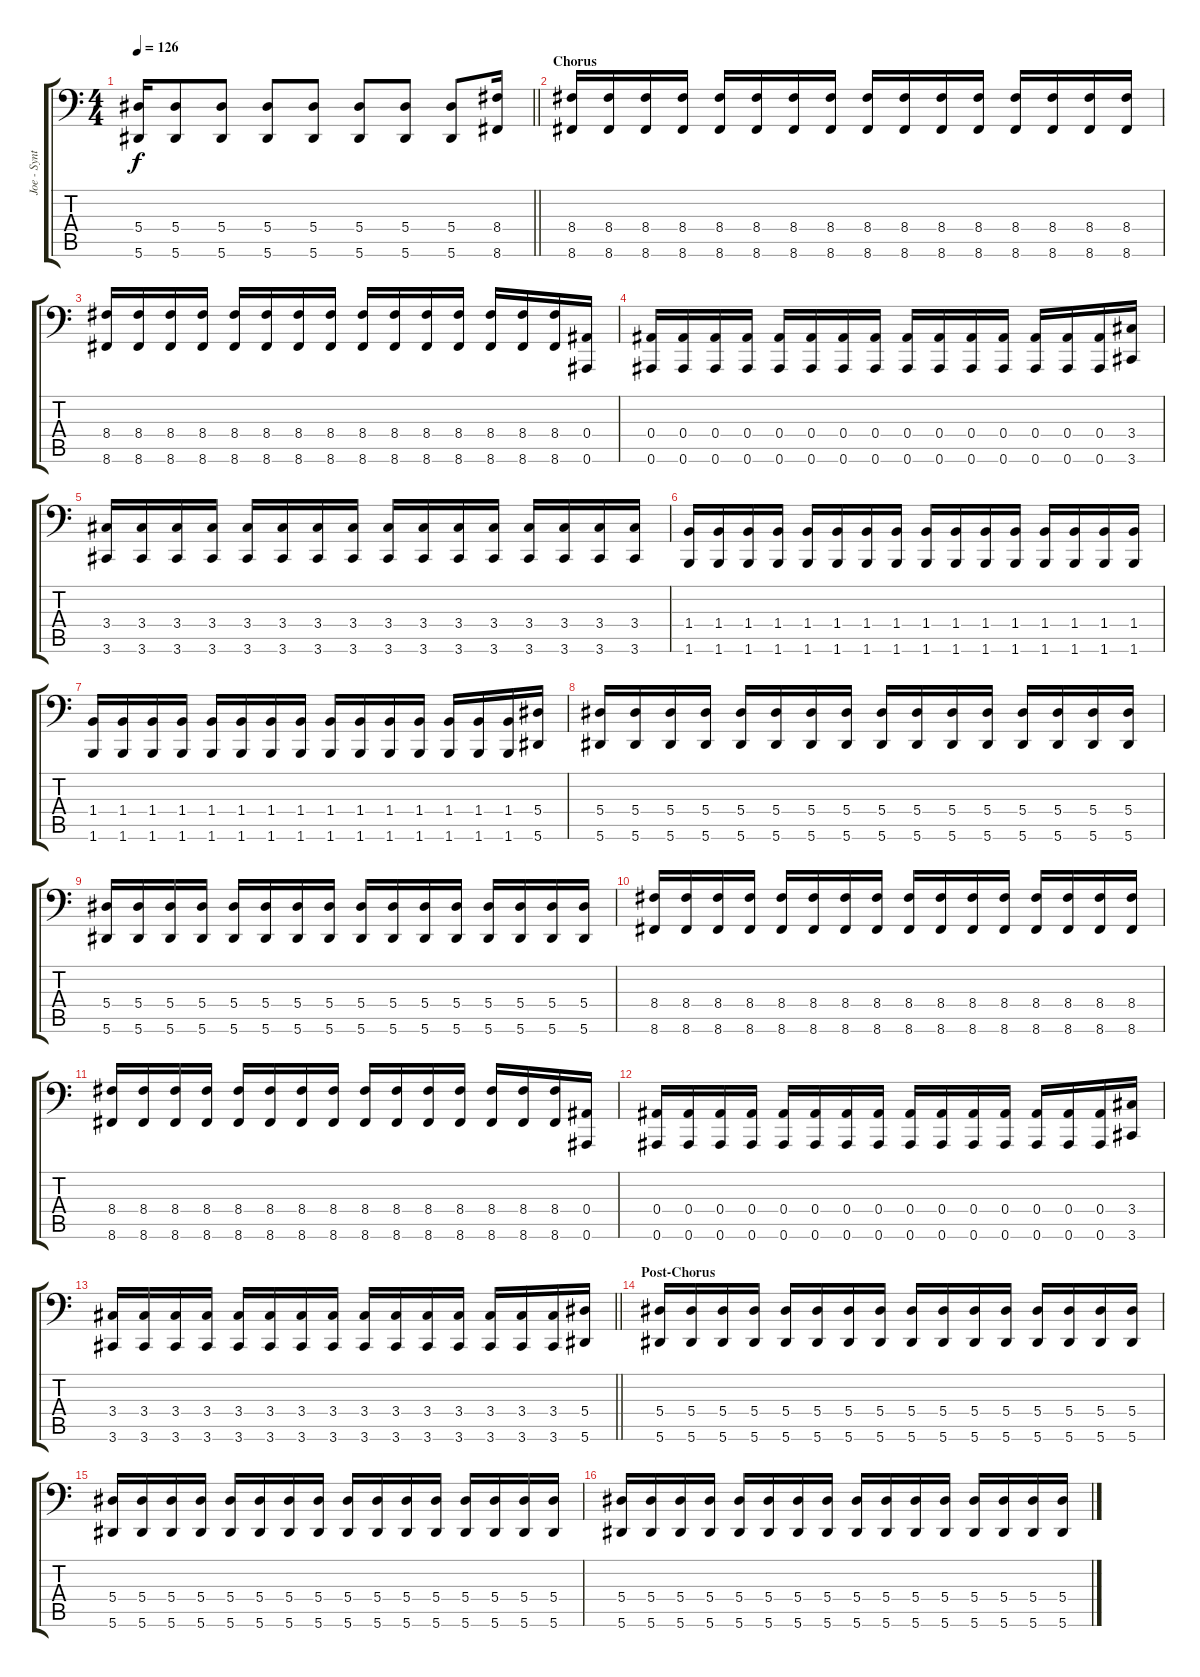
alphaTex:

\track ("Joe - Synth (2 Step Down)" "Joe - Synt") {instrument lead8bassandlead}
\staff {score tabs}
\tuning (C4 G3 Eb3 Bb2 F2 Bb1) {hide}
\ts (4 4)
\tempo 126
\clef f4
\barLineRight lightlight
\ks c
(5.4{t} 5.6{t}).16{dy f} (5.4 5.6).8 (5.4 5.6).8 (5.4 5.6).8 (5.4 5.6).8 (5.4 5.6).8 (5.4 5.6).8 (5.4 5.6).8 (8.4 8.6).16 |
\section ("" "Chorus")
(8.4 8.6).16 (8.4 8.6).16 (8.4 8.6).16 (8.4 8.6).16 (8.4 8.6).16 (8.4 8.6).16 (8.4 8.6).16 (8.4 8.6).16 (8.4 8.6).16 (8.4 8.6).16 (8.4 8.6).16 (8.4 8.6).16 (8.4 8.6).16 (8.4 8.6).16 (8.4 8.6).16 (8.4 8.6).16 |
(8.4 8.6).16 (8.4 8.6).16 (8.4 8.6).16 (8.4 8.6).16 (8.4 8.6).16 (8.4 8.6).16 (8.4 8.6).16 (8.4 8.6).16 (8.4 8.6).16 (8.4 8.6).16 (8.4 8.6).16 (8.4 8.6).16 (8.4 8.6).16 (8.4 8.6).16 (8.4 8.6).16 (0.4 0.6).16 |
(0.4 0.6).16 (0.4 0.6).16 (0.4 0.6).16 (0.4 0.6).16 (0.4 0.6).16 (0.4 0.6).16 (0.4 0.6).16 (0.4 0.6).16 (0.4 0.6).16 (0.4 0.6).16 (0.4 0.6).16 (0.4 0.6).16 (0.4 0.6).16 (0.4 0.6).16 (0.4 0.6).16 (3.4 3.6).16 |
(3.4 3.6).16 (3.4 3.6).16 (3.4 3.6).16 (3.4 3.6).16 (3.4 3.6).16 (3.4 3.6).16 (3.4 3.6).16 (3.4 3.6).16 (3.4 3.6).16 (3.4 3.6).16 (3.4 3.6).16 (3.4 3.6).16 (3.4 3.6).16 (3.4 3.6).16 (3.4 3.6).16 (3.4 3.6).16 |
(1.4 1.6).16 (1.4 1.6).16 (1.4 1.6).16 (1.4 1.6).16 (1.4 1.6).16 (1.4 1.6).16 (1.4 1.6).16 (1.4 1.6).16 (1.4 1.6).16 (1.4 1.6).16 (1.4 1.6).16 (1.4 1.6).16 (1.4 1.6).16 (1.4 1.6).16 (1.4 1.6).16 (1.4 1.6).16 |
(1.4 1.6).16 (1.4 1.6).16 (1.4 1.6).16 (1.4 1.6).16 (1.4 1.6).16 (1.4 1.6).16 (1.4 1.6).16 (1.4 1.6).16 (1.4 1.6).16 (1.4 1.6).16 (1.4 1.6).16 (1.4 1.6).16 (1.4 1.6).16 (1.4 1.6).16 (1.4 1.6).16 (5.4 5.6).16 |
(5.4 5.6).16 (5.4 5.6).16 (5.4 5.6).16 (5.4 5.6).16 (5.4 5.6).16 (5.4 5.6).16 (5.4 5.6).16 (5.4 5.6).16 (5.4 5.6).16 (5.4 5.6).16 (5.4 5.6).16 (5.4 5.6).16 (5.4 5.6).16 (5.4 5.6).16 (5.4 5.6).16 (5.4 5.6).16 |
(5.4 5.6).16 (5.4 5.6).16 (5.4 5.6).16 (5.4 5.6).16 (5.4 5.6).16 (5.4 5.6).16 (5.4 5.6).16 (5.4 5.6).16 (5.4 5.6).16 (5.4 5.6).16 (5.4 5.6).16 (5.4 5.6).16 (5.4 5.6).16 (5.4 5.6).16 (5.4 5.6).16 (5.4 5.6).16 |
(8.4 8.6).16 (8.4 8.6).16 (8.4 8.6).16 (8.4 8.6).16 (8.4 8.6).16 (8.4 8.6).16 (8.4 8.6).16 (8.4 8.6).16 (8.4 8.6).16 (8.4 8.6).16 (8.4 8.6).16 (8.4 8.6).16 (8.4 8.6).16 (8.4 8.6).16 (8.4 8.6).16 (8.4 8.6).16 |
(8.4 8.6).16 (8.4 8.6).16 (8.4 8.6).16 (8.4 8.6).16 (8.4 8.6).16 (8.4 8.6).16 (8.4 8.6).16 (8.4 8.6).16 (8.4 8.6).16 (8.4 8.6).16 (8.4 8.6).16 (8.4 8.6).16 (8.4 8.6).16 (8.4 8.6).16 (8.4 8.6).16 (0.4 0.6).16 |
(0.4 0.6).16 (0.4 0.6).16 (0.4 0.6).16 (0.4 0.6).16 (0.4 0.6).16 (0.4 0.6).16 (0.4 0.6).16 (0.4 0.6).16 (0.4 0.6).16 (0.4 0.6).16 (0.4 0.6).16 (0.4 0.6).16 (0.4 0.6).16 (0.4 0.6).16 (0.4 0.6).16 (3.4 3.6).16 |
\barLineRight lightlight
(3.4 3.6).16 (3.4 3.6).16 (3.4 3.6).16 (3.4 3.6).16 (3.4 3.6).16 (3.4 3.6).16 (3.4 3.6).16 (3.4 3.6).16 (3.4 3.6).16 (3.4 3.6).16 (3.4 3.6).16 (3.4 3.6).16 (3.4 3.6).16 (3.4 3.6).16 (3.4 3.6).16 (5.4 5.6).16 |
\section ("" "Post-Chorus")
(5.4 5.6).16 (5.4 5.6).16 (5.4 5.6).16 (5.4 5.6).16 (5.4 5.6).16 (5.4 5.6).16 (5.4 5.6).16 (5.4 5.6).16 (5.4 5.6).16 (5.4 5.6).16 (5.4 5.6).16 (5.4 5.6).16 (5.4 5.6).16 (5.4 5.6).16 (5.4 5.6).16 (5.4 5.6).16 |
(5.4 5.6).16 (5.4 5.6).16 (5.4 5.6).16 (5.4 5.6).16 (5.4 5.6).16 (5.4 5.6).16 (5.4 5.6).16 (5.4 5.6).16 (5.4 5.6).16 (5.4 5.6).16 (5.4 5.6).16 (5.4 5.6).16 (5.4 5.6).16 (5.4 5.6).16 (5.4 5.6).16 (5.4 5.6).16 |
(5.4 5.6).16 (5.4 5.6).16 (5.4 5.6).16 (5.4 5.6).16 (5.4 5.6).16 (5.4 5.6).16 (5.4 5.6).16 (5.4 5.6).16 (5.4 5.6).16 (5.4 5.6).16 (5.4 5.6).16 (5.4 5.6).16 (5.4 5.6).16 (5.4 5.6).16 (5.4 5.6).16 (5.4 5.6).16
